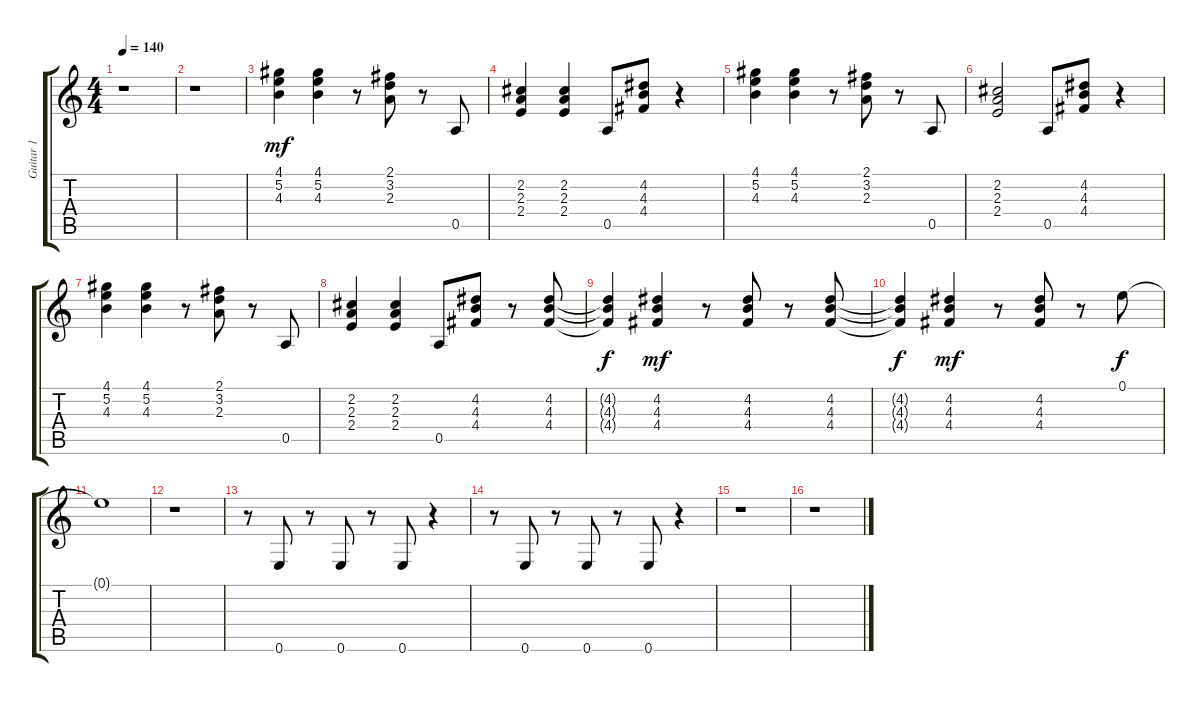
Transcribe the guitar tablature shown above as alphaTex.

\track ("Guitar 1" "Guitar 1") {instrument distortionguitar}
\staff {score tabs}
\tuning (E4 B3 G3 D3 A2 E2) {hide}
\ts (4 4)
\tempo 140
\clef g2
\ks c
r.1{dy f} |
r.1 |
(4.1 5.2 4.3).4{dy mf} (4.1 5.2 4.3).4 r.8 (2.1 3.2 2.3).8 r.8 0.5.8 |
(2.2 2.3 2.4).4 (2.2 2.3 2.4).4 0.5.8 (4.2 4.3 4.4).8 r.4 |
(4.1 5.2 4.3).4 (4.1 5.2 4.3).4 r.8 (2.1 3.2 2.3).8 r.8 0.5.8 |
(2.2 2.3 2.4).2 0.5.8 (4.2 4.3 4.4).8 r.4 |
(4.1 5.2 4.3).4 (4.1 5.2 4.3).4 r.8 (2.1 3.2 2.3).8 r.8 0.5.8 |
(2.2 2.3 2.4).4 (2.2 2.3 2.4).4 0.5.8 (4.2 4.3 4.4).8 r.8 (4.2 4.3 4.4).8 |
(4.2{t} 4.3{t} 4.4{t}).4{dy f} (4.2 4.3 4.4).4{dy mf} r.8 (4.2 4.3 4.4).8 r.8 (4.2 4.3 4.4).8 |
(4.2{t} 4.3{t} 4.4{t}).4{dy f} (4.2 4.3 4.4).4{dy mf} r.8 (4.2 4.3 4.4).8 r.8 0.1.8{dy f} |
0.1{t}.1 |
r.1 |
r.8 0.6.8 r.8 0.6.8 r.8 0.6.8 r.4 |
r.8 0.6.8 r.8 0.6.8 r.8 0.6.8 r.4 |
r.1 |
r.1
